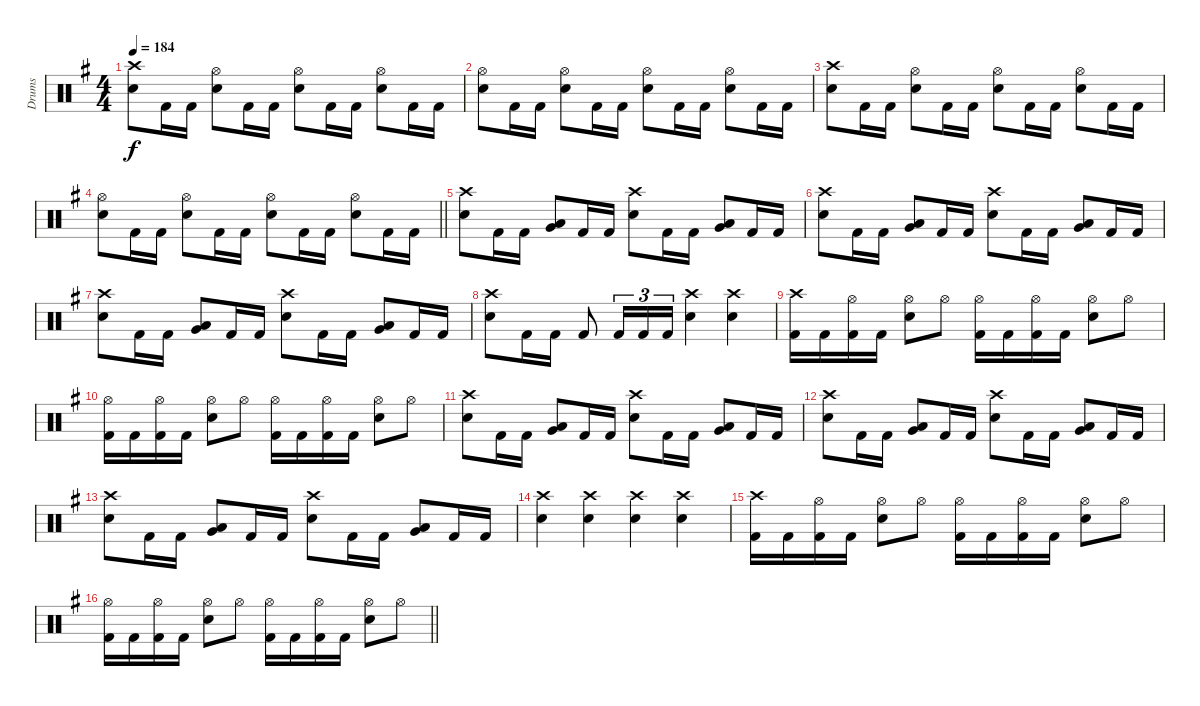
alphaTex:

\track ("Drums" "Drums") {instrument percussion}
\staff {score}
\articulation defaults
\ts (4 4)
\tempo 184
\clef neutral
\ks eminor
("Crash high (hit)" "Snare (hit) 2").8{dy f} "Kick (hit) 2".16 "Kick (hit) 2".16 ("Hi-Hat (open)" "Snare (hit) 2").8 "Kick (hit) 2".16 "Kick (hit) 2".16 ("Hi-Hat (open)" "Snare (hit) 2").8 "Kick (hit) 2".16 "Kick (hit) 2".16 ("Hi-Hat (open)" "Snare (hit) 2").8 "Kick (hit) 2".16 "Kick (hit) 2".16 |
("Hi-Hat (open)" "Snare (hit) 2").8 "Kick (hit) 2".16 "Kick (hit) 2".16 ("Hi-Hat (open)" "Snare (hit) 2").8 "Kick (hit) 2".16 "Kick (hit) 2".16 ("Hi-Hat (open)" "Snare (hit) 2").8 "Kick (hit) 2".16 "Kick (hit) 2".16 ("Hi-Hat (open)" "Snare (hit) 2").8 "Kick (hit) 2".16 "Kick (hit) 2".16 |
("Crash high (hit)" "Snare (hit) 2").8 "Kick (hit) 2".16 "Kick (hit) 2".16 ("Hi-Hat (open)" "Snare (hit) 2").8 "Kick (hit) 2".16 "Kick (hit) 2".16 ("Hi-Hat (open)" "Snare (hit) 2").8 "Kick (hit) 2".16 "Kick (hit) 2".16 ("Hi-Hat (open)" "Snare (hit) 2").8 "Kick (hit) 2".16 "Kick (hit) 2".16 |
\barLineRight lightlight
("Hi-Hat (open)" "Snare (hit) 2").8 "Kick (hit) 2".16 "Kick (hit) 2".16 ("Hi-Hat (open)" "Snare (hit) 2").8 "Kick (hit) 2".16 "Kick (hit) 2".16 ("Hi-Hat (open)" "Snare (hit) 2").8 "Kick (hit) 2".16 "Kick (hit) 2".16 ("Hi-Hat (open)" "Snare (hit) 2").8 "Kick (hit) 2".16 "Kick (hit) 2".16 |
("Crash high (hit)" "Snare (hit) 2").8 "Kick (hit) 2".16 "Kick (hit) 2".16 ("Low Tom (hit)" "Very Low Tom (hit)").8 "Kick (hit) 2".16 "Kick (hit) 2".16 ("Crash high (hit)" "Snare (hit) 2").8 "Kick (hit) 2".16 "Kick (hit) 2".16 ("Low Tom (hit)" "Very Low Tom (hit)").8 "Kick (hit) 2".16 "Kick (hit) 2".16 |
("Crash high (hit)" "Snare (hit) 2").8 "Kick (hit) 2".16 "Kick (hit) 2".16 ("Low Tom (hit)" "Very Low Tom (hit)").8 "Kick (hit) 2".16 "Kick (hit) 2".16 ("Crash high (hit)" "Snare (hit) 2").8 "Kick (hit) 2".16 "Kick (hit) 2".16 ("Low Tom (hit)" "Very Low Tom (hit)").8 "Kick (hit) 2".16 "Kick (hit) 2".16 |
("Crash high (hit)" "Snare (hit) 2").8 "Kick (hit) 2".16 "Kick (hit) 2".16 ("Low Tom (hit)" "Very Low Tom (hit)").8 "Kick (hit) 2".16 "Kick (hit) 2".16 ("Crash high (hit)" "Snare (hit) 2").8 "Kick (hit) 2".16 "Kick (hit) 2".16 ("Low Tom (hit)" "Very Low Tom (hit)").8 "Kick (hit) 2".16 "Kick (hit) 2".16 |
("Crash high (hit)" "Snare (hit) 2").8 "Kick (hit) 2".16 "Kick (hit) 2".16 "Kick (hit) 2".8 "Kick (hit) 2".16{tu (3 2)} "Kick (hit) 2".16{tu (3 2)} "Kick (hit) 2".16{tu (3 2)} ("Crash high (hit)" "Snare (hit) 2").4 ("Crash high (hit)" "Snare (hit) 2").4 |
("Crash high (hit)" "Kick (hit) 2").16 "Kick (hit) 2".16 ("Hi-Hat (open)" "Kick (hit) 2").16 "Kick (hit) 2".16 ("Hi-Hat (open)" "Snare (hit) 2").8 "Hi-Hat (open)".8 ("Hi-Hat (open)" "Kick (hit) 2").16 "Kick (hit) 2".16 ("Hi-Hat (open)" "Kick (hit) 2").16 "Kick (hit) 2".16 ("Hi-Hat (open)" "Snare (hit) 2").8 "Hi-Hat (open)".8 |
("Hi-Hat (open)" "Kick (hit) 2").16 "Kick (hit) 2".16 ("Hi-Hat (open)" "Kick (hit) 2").16 "Kick (hit) 2".16 ("Hi-Hat (open)" "Snare (hit) 2").8 "Hi-Hat (open)".8 ("Hi-Hat (open)" "Kick (hit) 2").16 "Kick (hit) 2".16 ("Hi-Hat (open)" "Kick (hit) 2").16 "Kick (hit) 2".16 ("Hi-Hat (open)" "Snare (hit) 2").8 "Hi-Hat (open)".8 |
("Crash high (hit)" "Snare (hit) 2").8 "Kick (hit) 2".16 "Kick (hit) 2".16 ("Low Tom (hit)" "Very Low Tom (hit)").8 "Kick (hit) 2".16 "Kick (hit) 2".16 ("Crash high (hit)" "Snare (hit) 2").8 "Kick (hit) 2".16 "Kick (hit) 2".16 ("Low Tom (hit)" "Very Low Tom (hit)").8 "Kick (hit) 2".16 "Kick (hit) 2".16 |
("Crash high (hit)" "Snare (hit) 2").8 "Kick (hit) 2".16 "Kick (hit) 2".16 ("Low Tom (hit)" "Very Low Tom (hit)").8 "Kick (hit) 2".16 "Kick (hit) 2".16 ("Crash high (hit)" "Snare (hit) 2").8 "Kick (hit) 2".16 "Kick (hit) 2".16 ("Low Tom (hit)" "Very Low Tom (hit)").8 "Kick (hit) 2".16 "Kick (hit) 2".16 |
("Crash high (hit)" "Snare (hit) 2").8 "Kick (hit) 2".16 "Kick (hit) 2".16 ("Low Tom (hit)" "Very Low Tom (hit)").8 "Kick (hit) 2".16 "Kick (hit) 2".16 ("Crash high (hit)" "Snare (hit) 2").8 "Kick (hit) 2".16 "Kick (hit) 2".16 ("Low Tom (hit)" "Very Low Tom (hit)").8 "Kick (hit) 2".16 "Kick (hit) 2".16 |
("Crash high (hit)" "Snare (hit) 2").4 ("Crash high (hit)" "Snare (hit) 2").4 ("Crash high (hit)" "Snare (hit) 2").4 ("Crash high (hit)" "Snare (hit) 2").4 |
("Crash high (hit)" "Kick (hit) 2").16 "Kick (hit) 2".16 ("Hi-Hat (open)" "Kick (hit) 2").16 "Kick (hit) 2".16 ("Hi-Hat (open)" "Snare (hit) 2").8 "Hi-Hat (open)".8 ("Hi-Hat (open)" "Kick (hit) 2").16 "Kick (hit) 2".16 ("Hi-Hat (open)" "Kick (hit) 2").16 "Kick (hit) 2".16 ("Hi-Hat (open)" "Snare (hit) 2").8 "Hi-Hat (open)".8 |
\barLineRight lightlight
("Hi-Hat (open)" "Kick (hit) 2").16 "Kick (hit) 2".16 ("Hi-Hat (open)" "Kick (hit) 2").16 "Kick (hit) 2".16 ("Hi-Hat (open)" "Snare (hit) 2").8 "Hi-Hat (open)".8 ("Hi-Hat (open)" "Kick (hit) 2").16 "Kick (hit) 2".16 ("Hi-Hat (open)" "Kick (hit) 2").16 "Kick (hit) 2".16 ("Hi-Hat (open)" "Snare (hit) 2").8 "Hi-Hat (open)".8
